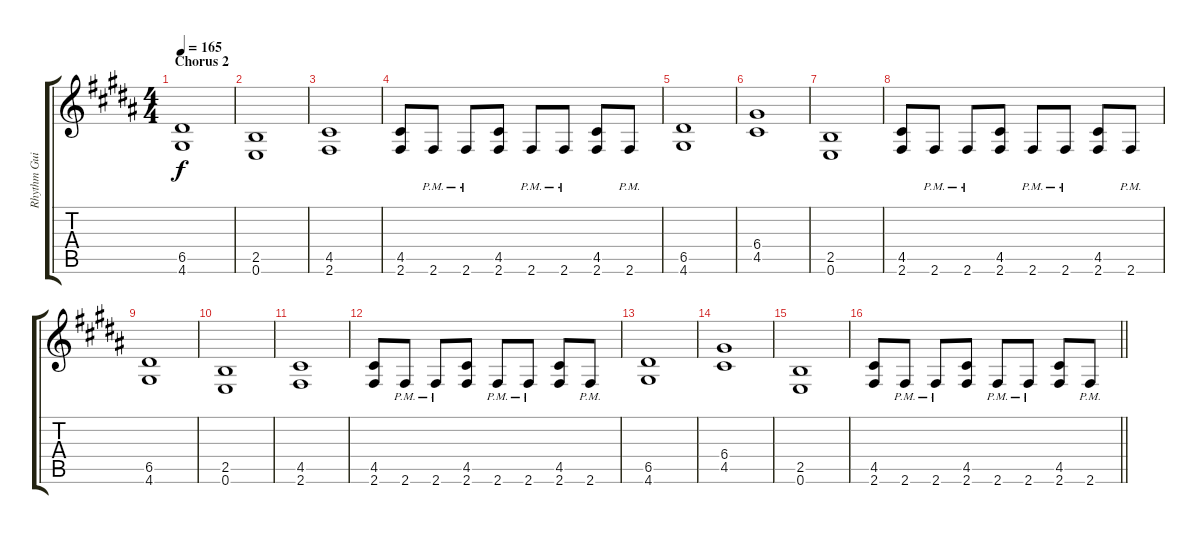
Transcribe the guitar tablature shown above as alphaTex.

\track ("Rhythm Guitar 1: Juha-Pekka Alanen" "Rhythm Gui") {instrument distortionguitar}
\staff {score tabs}
\tuning (E4 B3 G3 D3 A2 E2) {hide}
\ts (4 4)
\section ("" "Chorus 2")
\tempo 165
\clef g2
\ks g#minor
(6.5 4.6).1{dy f} |
(2.5 0.6).1 |
(4.5 2.6).1 |
(4.5 2.6).8 2.6{pm}.8 2.6{pm}.8 (4.5 2.6).8 2.6{pm}.8 2.6{pm}.8 (4.5 2.6).8 2.6{pm}.8 |
(6.5 4.6).1 |
(6.4 4.5).1 |
(2.5 0.6).1 |
(4.5 2.6).8 2.6{pm}.8 2.6{pm}.8 (4.5 2.6).8 2.6{pm}.8 2.6{pm}.8 (4.5 2.6).8 2.6{pm}.8 |
(6.5 4.6).1 |
(2.5 0.6).1 |
(4.5 2.6).1 |
(4.5 2.6).8 2.6{pm}.8 2.6{pm}.8 (4.5 2.6).8 2.6{pm}.8 2.6{pm}.8 (4.5 2.6).8 2.6{pm}.8 |
(6.5 4.6).1 |
(6.4 4.5).1 |
(2.5 0.6).1 |
\barLineRight lightlight
(4.5 2.6).8 2.6{pm}.8 2.6{pm}.8 (4.5 2.6).8 2.6{pm}.8 2.6{pm}.8 (4.5 2.6).8 2.6{pm}.8
